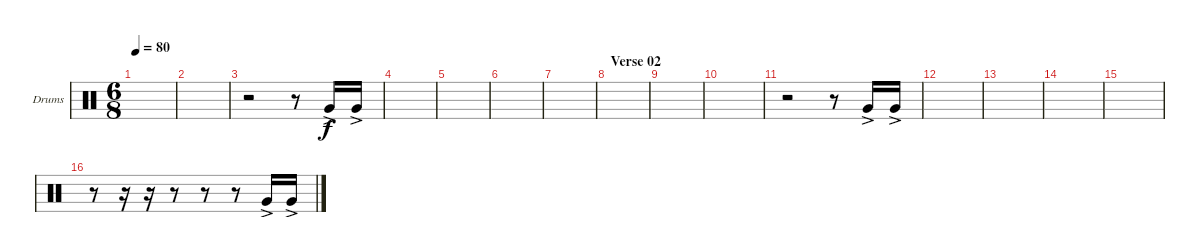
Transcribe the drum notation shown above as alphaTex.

\defaultSystemsLayout 4
\bracketExtendMode groupsimilarinstruments
\firstSystemTrackNameOrientation horizontal
\otherSystemsTrackNameOrientation horizontal
\track ("Tom 04" "Drums") {instrument percussion}
\staff {score}
\articulation defaults
\ts (6 8)
\tempo 80
\clef neutral
\scale
0.333333
\ks c
|
\scale
0.333333 |
\scale
0.333333 r.2 r.8 "Very Low Tom (hit)"{ac}.16 "Very Low Tom (hit)"{ac}.16 |
\scale
0.333333 |
\scale
0.333333 |
\scale
0.333333 |
\scale
0.333333 |
\section ("" "Verse 02")
\scale
0.333333 |
\scale
0.333333 |
\scale
0.333333 |
\scale
0.333333 r.2 r.8 "Very Low Tom (hit)"{ac}.16 "Very Low Tom (hit)"{ac}.16 |
\scale
0.333333 |
\scale
0.333333 |
\scale
0.333333 |
\scale
0.333333 |
\scale
0.333333 r.8 r.16 r.16 r.8 r.8 r.8 "Very Low Tom (hit)"{ac}.16 "Very Low Tom (hit)"{ac}.16
